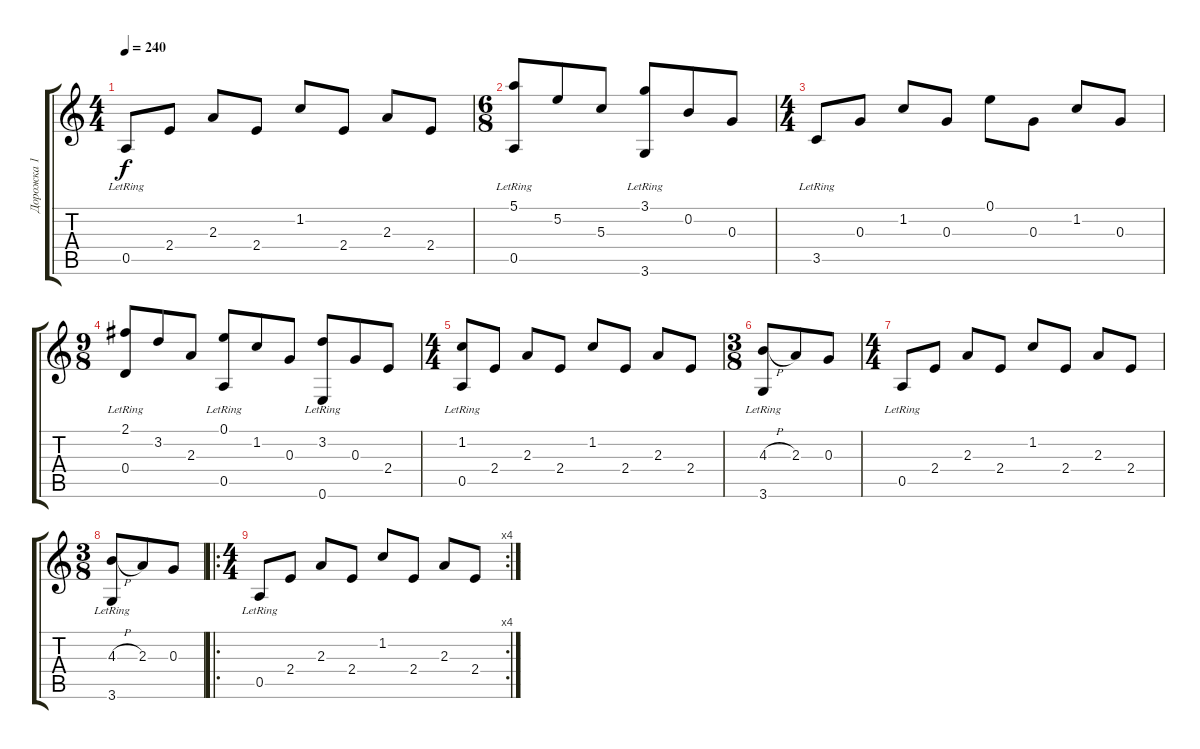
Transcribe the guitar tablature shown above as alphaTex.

\track ("Дорожка 1" "Дорожка 1") {instrument acousticguitarsteel}
\staff {score tabs}
\tuning (E4 B3 G3 D3 A2 E2) {hide}
\ts (4 4)
\tempo 240
\clef g2
\ks c
0.5{lr}.8{dy f} 2.4.8 2.3.8 2.4.8 1.2.8 2.4.8 2.3.8 2.4.8 |
\ts (6 8)
(5.1 0.5{lr}).8 5.2.8 5.3.8 (3.1 3.6{lr}).8 0.2.8 0.3.8 |
\ts (4 4)
3.5{lr}.8 0.3.8 1.2.8 0.3.8 0.1.8 0.3.8 1.2.8 0.3.8 |
\ts (9 8)
(2.1 0.4{lr}).8 3.2.8 2.3.8 (0.1 0.5{lr}).8 1.2.8 0.3.8 (3.2 0.6{lr}).8 0.3.8 2.4.8 |
\ts (4 4)
(1.2 0.5{lr}).8 2.4.8 2.3.8 2.4.8 1.2.8 2.4.8 2.3.8 2.4.8 |
\ts (3 8)
(4.3{h} 3.6{lr}).8 2.3.8 0.3.8 |
\ts (4 4)
0.5{lr}.8 2.4.8 2.3.8 2.4.8 1.2.8 2.4.8 2.3.8 2.4.8 |
\ts (3 8)
(4.3{h} 3.6{lr}).8 2.3.8 0.3.8 |
\ro
\rc 4
\ts (4 4)
0.5{lr}.8 2.4.8 2.3.8 2.4.8 1.2.8 2.4.8 2.3.8 2.4.8
